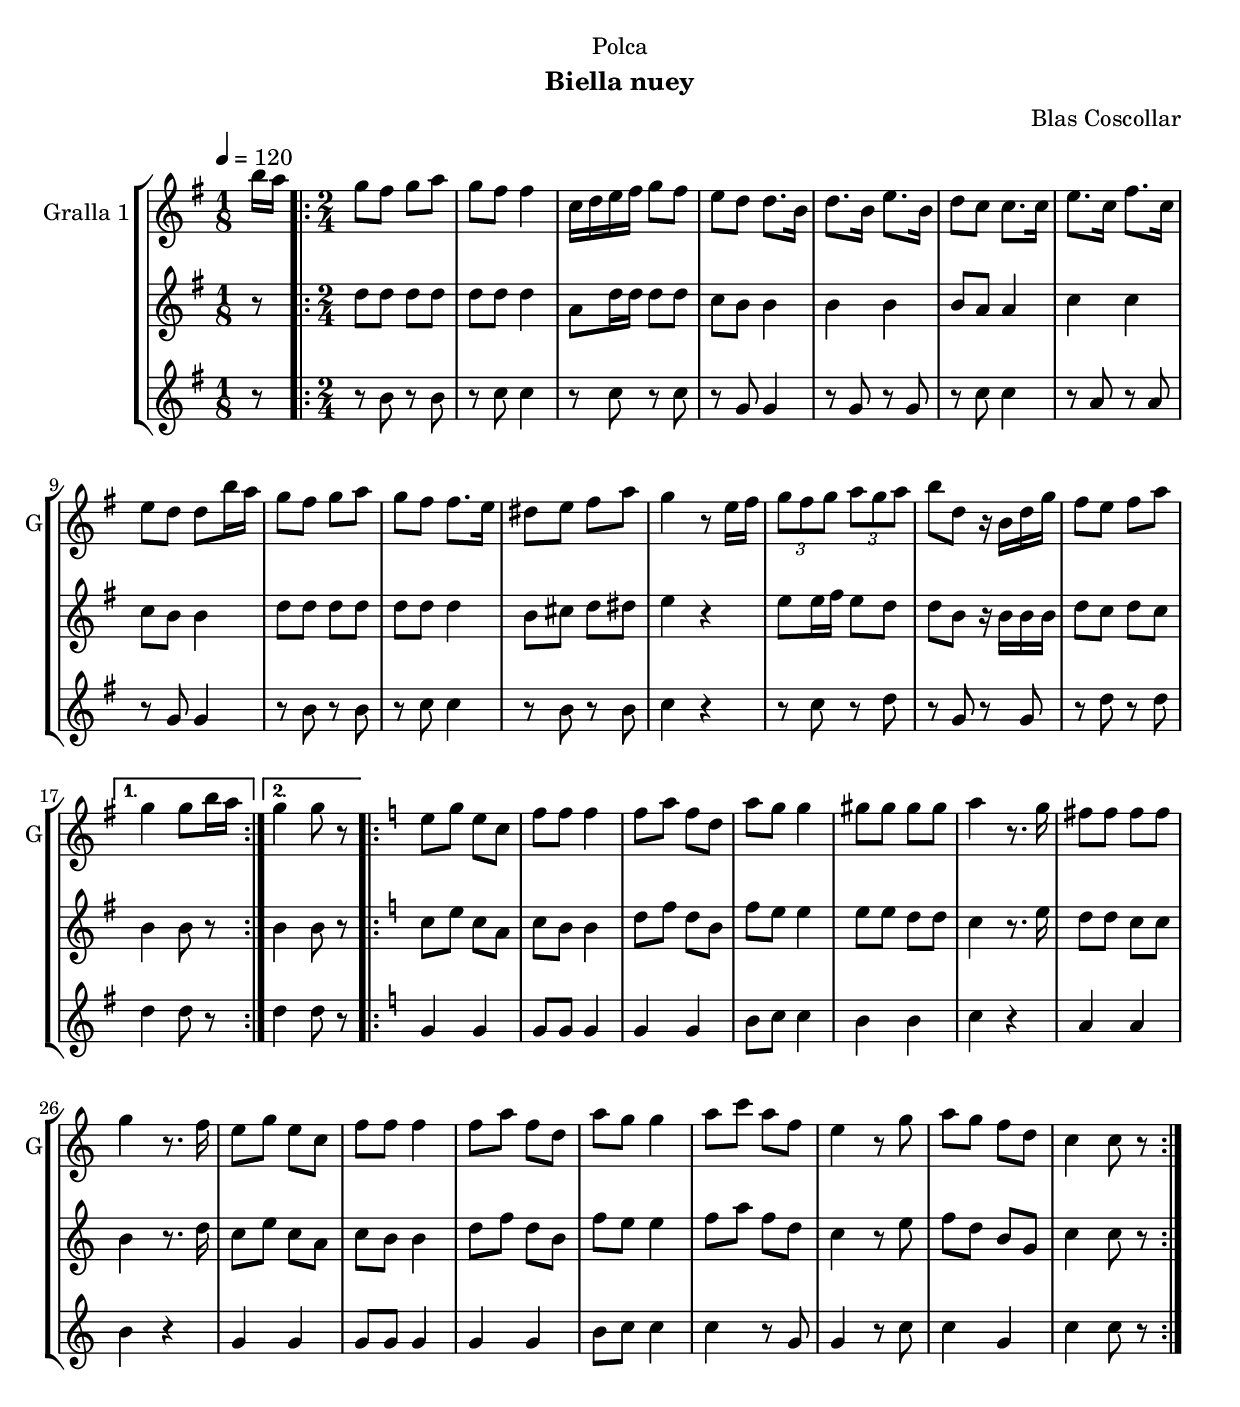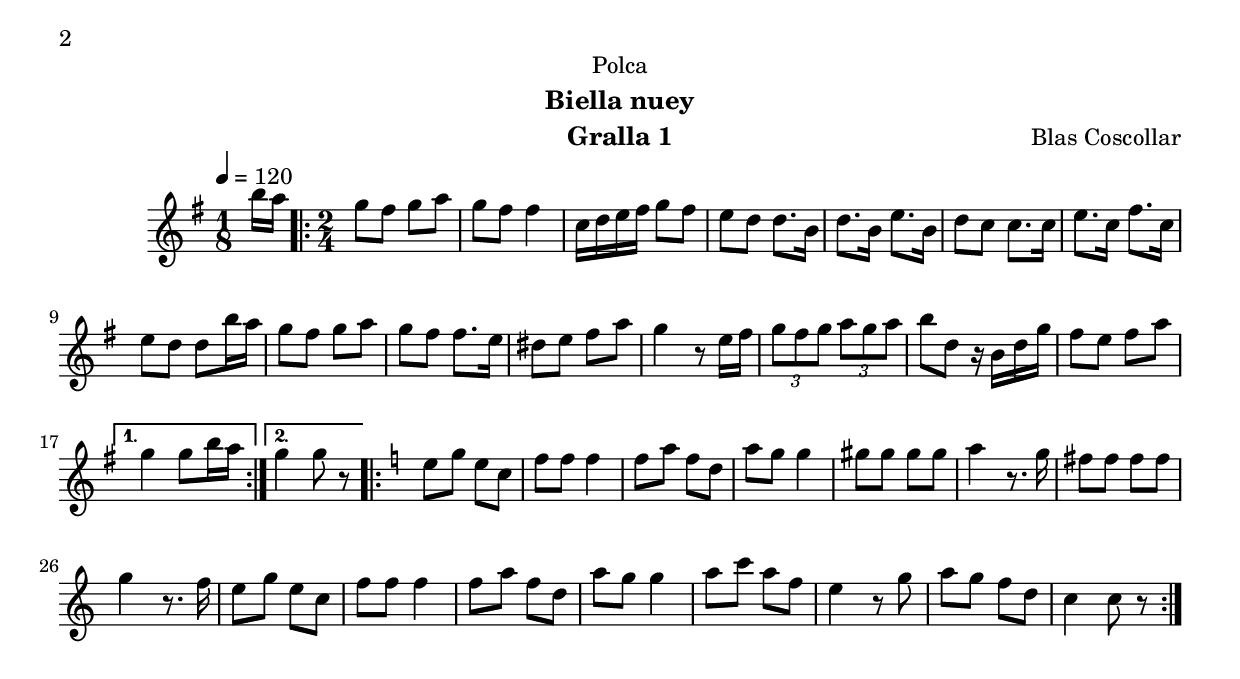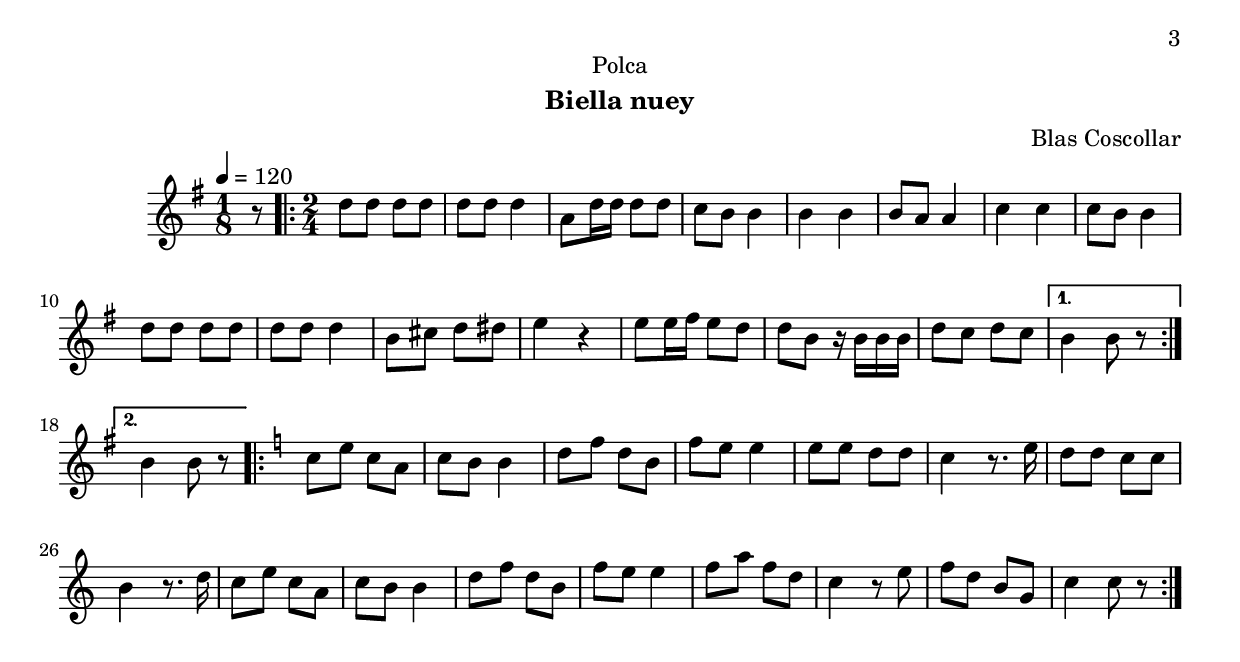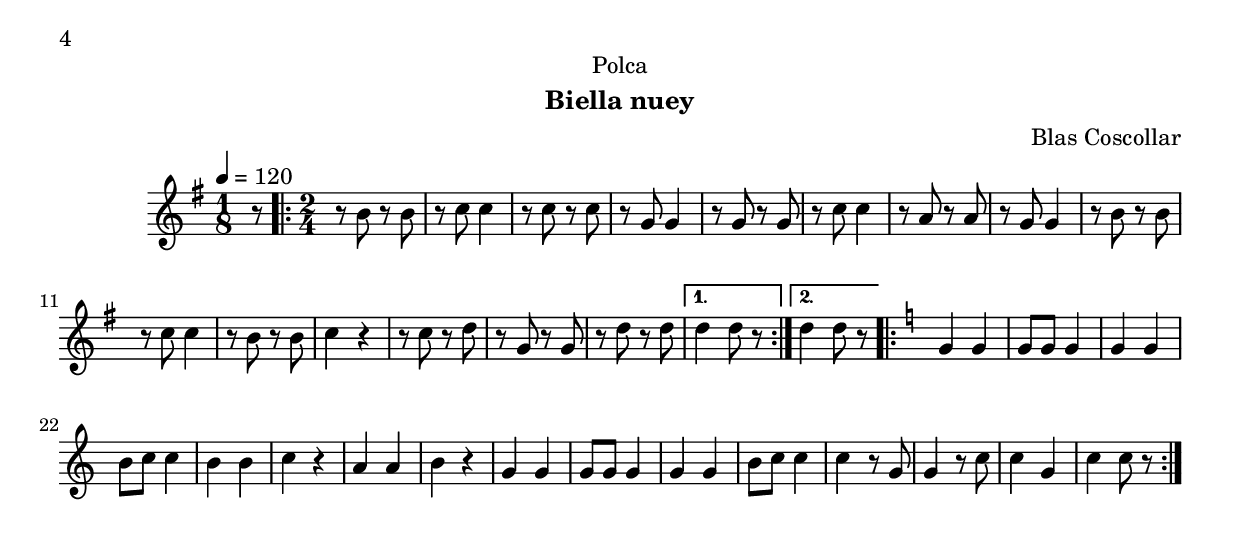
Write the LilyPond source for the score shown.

\version "2.16.2"

\header {
  dedication="Polca"
  title=""
  subtitle="Biella nuey"
  subsubtitle=""
  poet=""
  meter=""
  piece=""
  composer="Blas Coscollar"
  arranger=""
  opus=""
  instrument=""
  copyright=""
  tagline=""
}

liniaroAa =
\relative b''
{
  \tempo 4=120
  \clef treble
  \key g \major
  \time 1/8
  b16 a  |
  \time 2/4   \repeat volta 2 { g8 fis g a  |
  g8 fis fis4  |
  c16 d e fis g8 fis  |
  %05
  e8 d d8. b16  |
  d8. b16 e8. b16  |
  d8 c c8. c16  |
  e8. c16 fis8. c16  |
  e8 d d b'16 a  |
  %10
  g8 fis g a  |
  g8 fis fis8. e16  |
  dis8 e fis a  |
  g4 r8 e16 fis  |
  \times 2/3 { g8 fis g } \times 2/3 { a g a }  |
  %15
  b8 d, r16 b d g  |
  fis8 e fis a }
  \alternative { { g4 g8 b16 a }
  { g4 g8 r } }
  \key c \major   \repeat volta 2 { e8 g e c  |
  %20
  f8 f f4  |
  f8 a f d  |
  a'8 g g4  |
  gis8 gis gis gis  |
  a4 r8. g16  |
  %25
  fis8 fis fis fis  |
  g4 r8. f16  |
  e8 g e c  |
  f8 f f4  |
  f8 a f d  |
  %30
  a'8 g g4  |
  a8 c a f  |
  e4 r8 g  |
  a8 g f d  |
  c4 c8 r  | }
}

liniaroAb =
\relative d''
{
  \tempo 4=120
  \clef treble
  \key g \major
  \time 1/8
  r8  |
  \time 2/4   \repeat volta 2 { d8 d d d  |
  d8 d d4  |
  a8 d16 d d8 d  |
  %05
  c8 b b4  |
  b4 b  |
  b8 a a4  |
  c4 c  |
  c8 b b4  |
  %10
  d8 d d d  |
  d8 d d4  |
  b8 cis d dis  |
  e4 r  |
  e8 e16 fis e8 d  |
  %15
  d8 b r16 b b b  |
  d8 c d c }
  \alternative { { b4 b8 r }
  { b4 b8 r } }
  \key c \major   \repeat volta 2 { c8 e c a  |
  %20
  c8 b b4  |
  d8 f d b  |
  f'8 e e4  |
  e8 e d d  |
  c4 r8. e16  |
  %25
  d8 d c c  |
  b4 r8. d16  |
  c8 e c a  |
  c8 b b4  |
  d8 f d b  |
  %30
  f'8 e e4  |
  f8 a f d  |
  c4 r8 e  |
  f8 d b g  |
  c4 c8 r  | }
}

liniaroAc =
\relative b'
{
  \tempo 4=120
  \clef treble
  \key g \major
  \time 1/8
  r8  |
  \time 2/4   \repeat volta 2 { r8 b r b  |
  r8 c c4  |
  r8 c r c  |
  %05
  r8 g g4  |
  r8 g r g  |
  r8 c c4  |
  r8 a r a  |
  r8 g g4  |
  %10
  r8 b r b  |
  r8 c c4  |
  r8 b r b  |
  c4 r  |
  r8 c r d  |
  %15
  r8 g, r g  |
  r8 d' r d }
  \alternative { { d4 d8 r }
  { d4 d8 r } }
  \key c \major   \repeat volta 2 { g,4 g  |
  %20
  g8 g g4  |
  g4 g  |
  b8 c c4  |
  b4 b  |
  c4 r  |
  %25
  a4 a  |
  b4 r  |
  g4 g  |
  g8 g g4  |
  g4 g  |
  %30
  b8 c c4  |
  c4 r8 g  |
  g4 r8 c  |
  c4 g  |
  c4 c8 r  | }
}

\bookpart {
  \score {
    \new StaffGroup {
      \override Score.RehearsalMark #'self-alignment-X = #LEFT
      <<
        \new Staff \with {instrumentName = #"Gralla 1" shortInstrumentName = #"G"} \liniaroAa
        \new Staff \with {instrumentName = #"" shortInstrumentName = #" "} \liniaroAb
        \new Staff \with {instrumentName = #"" shortInstrumentName = #" "} \liniaroAc
      >>
    }
    \layout {}
  }
  \score { \unfoldRepeats
    \new StaffGroup {
      \override Score.RehearsalMark #'self-alignment-X = #LEFT
      <<
        \new Staff \with {instrumentName = #"Gralla 1" shortInstrumentName = #"G"} \liniaroAa
        \new Staff \with {instrumentName = #"" shortInstrumentName = #" "} \liniaroAb
        \new Staff \with {instrumentName = #"" shortInstrumentName = #" "} \liniaroAc
      >>
    }
    \midi {
      \set Staff.midiInstrument = "oboe"
      \set DrumStaff.midiInstrument = "drums"
    }
  }
}

\bookpart {
  \header {instrument="Gralla 1"}
  \score {
    \new StaffGroup {
      \override Score.RehearsalMark #'self-alignment-X = #LEFT
      <<
        \new Staff \liniaroAa
      >>
    }
    \layout {}
  }
  \score { \unfoldRepeats
    \new StaffGroup {
      \override Score.RehearsalMark #'self-alignment-X = #LEFT
      <<
        \new Staff \liniaroAa
      >>
    }
    \midi {
      \set Staff.midiInstrument = "oboe"
      \set DrumStaff.midiInstrument = "drums"
    }
  }
}

\bookpart {
  \header {instrument=""}
  \score {
    \new StaffGroup {
      \override Score.RehearsalMark #'self-alignment-X = #LEFT
      <<
        \new Staff \liniaroAb
      >>
    }
    \layout {}
  }
  \score { \unfoldRepeats
    \new StaffGroup {
      \override Score.RehearsalMark #'self-alignment-X = #LEFT
      <<
        \new Staff \liniaroAb
      >>
    }
    \midi {
      \set Staff.midiInstrument = "oboe"
      \set DrumStaff.midiInstrument = "drums"
    }
  }
}

\bookpart {
  \header {instrument=""}
  \score {
    \new StaffGroup {
      \override Score.RehearsalMark #'self-alignment-X = #LEFT
      <<
        \new Staff \liniaroAc
      >>
    }
    \layout {}
  }
  \score { \unfoldRepeats
    \new StaffGroup {
      \override Score.RehearsalMark #'self-alignment-X = #LEFT
      <<
        \new Staff \liniaroAc
      >>
    }
    \midi {
      \set Staff.midiInstrument = "oboe"
      \set DrumStaff.midiInstrument = "drums"
    }
  }
}

